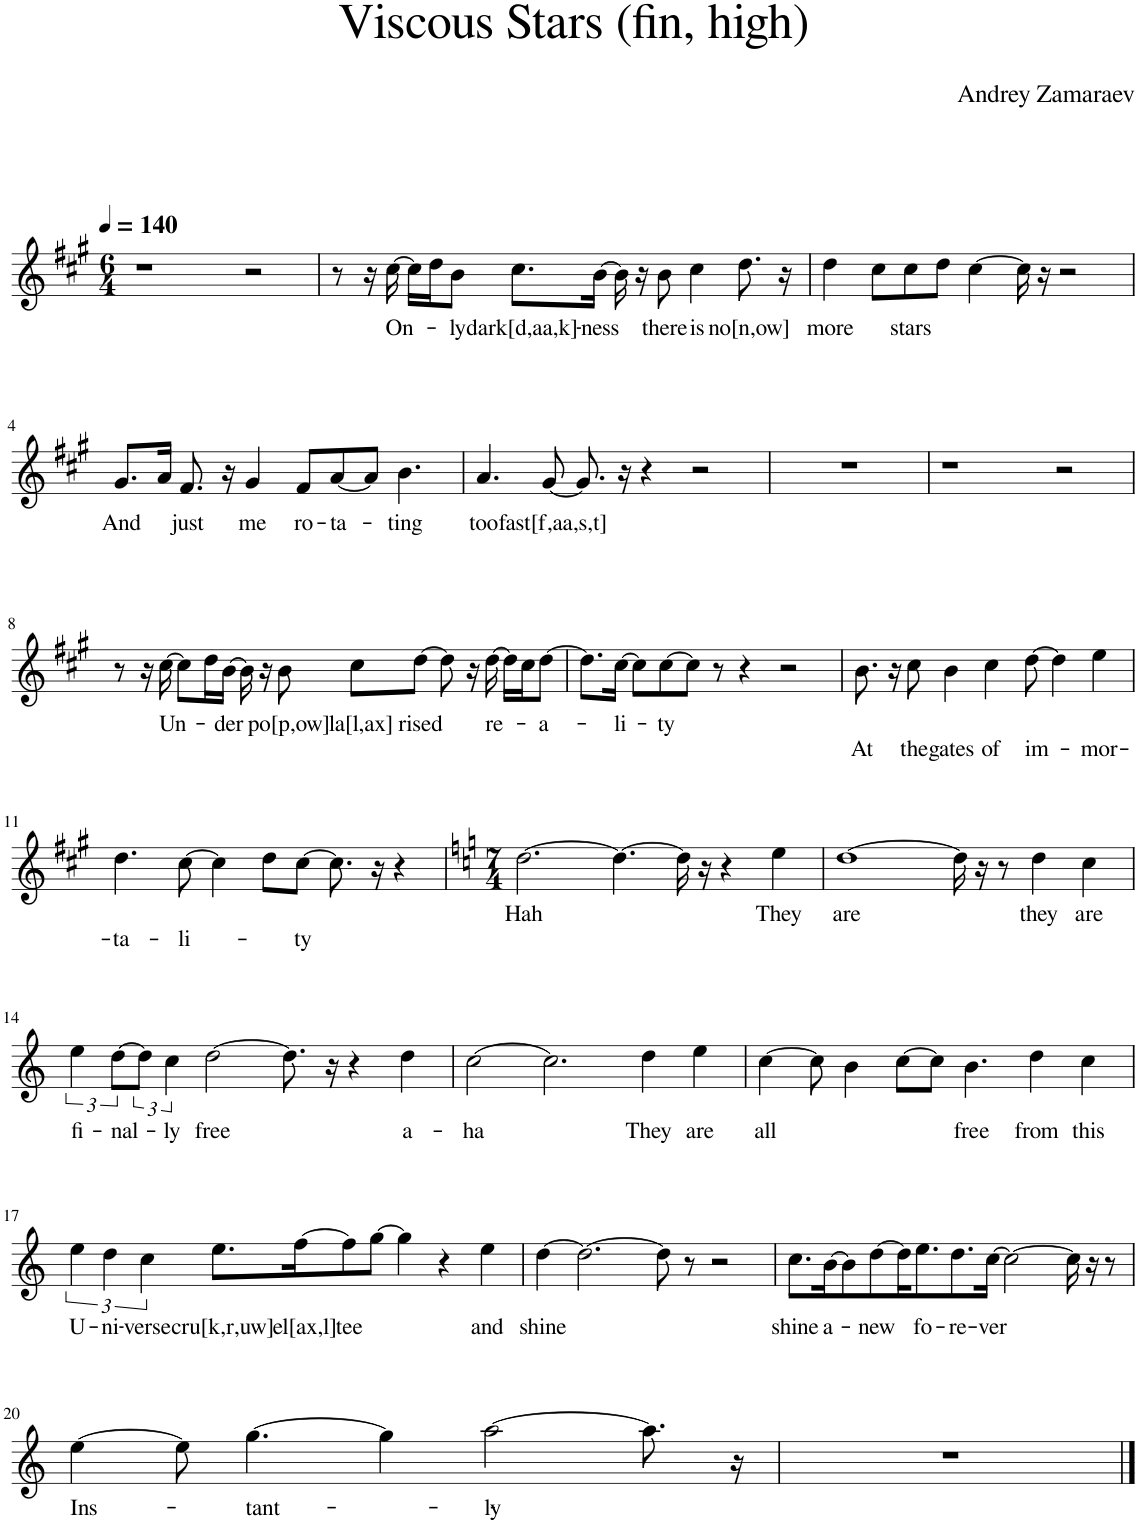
**kern	**text	**text
*part1	*part1	*part1
*staff1	*staff1	*staff1
*I"Piano	*	*
*I'Pno.	*	*
*clefG2	*	*
*k[f#c#g#]	*	*
*M6/4	*	*
*MM140	*	*
=1	=1	=1
1r	.	.
2r	.	.
=2	=2	=2
8r	.	.
16r	.	.
!	!LO:LY:b	!
[16cc#\	On-	.
16cc#\LL]	.	.
16dd\J	.	.
!	!LO:LY:b	!
8b\J	-ly	.
!	!LO:LY:b	!
8.cc#\L	dark[d,aa,k]-	.
!	!LO:LY:b	!
[16b\Jk	-ness	.
16b\]	.	.
16r	.	.
!	!LO:LY:b	!
8b\	there	.
!	!LO:LY:b	!
4cc#\	is	.
!	!LO:LY:b	!
8.dd\	no[n,ow]	.
16r	.	.
=3	=3	=3
!	!LO:LY:b	!
4dd\	more	.
8cc#\L	.	.
!	!LO:LY:b	!
8cc#\	stars	.
8dd\J	.	.
[4cc#\	.	.
16cc#\]	.	.
16r	.	.
2r	.	.
!!LO:LB:g=z
=4	=4	=4
*k[f#c#g#]	*	*
!	!LO:LY:b	!
8.g#/L	And	.
16a/Jk	.	.
!	!LO:LY:b	!
8.f#/	just	.
16r	.	.
!	!LO:LY:b	!
4g#/	me	.
!	!LO:LY:b	!
8f#/L	ro-	.
!	!LO:LY:b	!
[8a/	-ta-	.
8a/J]	.	.
!	!LO:LY:b	!
4.b\	-ting	.
=5	=5	=5
!	!LO:LY:b	!
4.a/	too	.
!	!LO:LY:b	!
[8g#/	fast[f,aa,s,t]	.
8.g#/]	.	.
16r	.	.
4r	.	.
2r	.	.
=6	=6	=6
1.r	.	.
=7	=7	=7
1r	.	.
2r	.	.
!!LO:LB:g=z
=8	=8	=8
8r	.	.
16r	.	.
!	!LO:LY:b	!
[16cc#\	Un-	.
8cc#\L]	.	.
16dd\L	.	.
!	!LO:LY:b	!
[16b\JJ	-der	.
16b\]	.	.
16r	.	.
!	!LO:LY:b	!
8b\	po[p,ow]	.
!	!LO:LY:b	!
8cc#\L	la[l,ax]	.
!	!LO:LY:b	!
[8dd\J	rised	.
8dd\]	.	.
16r	.	.
!	!LO:LY:b	!
[16dd\	re-	.
16dd\LL]	.	.
16cc#\J	.	.
!	!LO:LY:b	!
[8dd\J	-a-	.
=9	=9	=9
8.dd\L]	.	.
!	!LO:LY:b	!
[16cc#\Jk	-li-	.
8cc#\L]	.	.
!	!LO:LY:b	!
[8cc#\	-ty	.
8cc#\J]	.	.
8r	.	.
4r	.	.
2r	.	.
=10	=10	=10
!	!	!LO:LY:b
8.b\	.	At
16r	.	.
!	!	!LO:LY:b
8cc#\	.	the
!	!	!LO:LY:b
4b\	.	gates
!	!	!LO:LY:b
4cc#\	.	of
!	!	!LO:LY:b
[8dd\	.	im-
4dd\]	.	.
!	!	!LO:LY:b
4ee\	.	-mor-
!!LO:LB:g=z
=11	=11	=11
!	!	!LO:LY:b
4.dd\	.	-ta-
!	!	!LO:LY:b
[8cc#\	.	-li-
4cc#\]	.	.
8dd\L	.	.
!	!	!LO:LY:b
[8cc#\J	.	-ty
8.cc#\]	.	.
16r	.	.
4r	.	.
=12	=12	=12
*k[]	*	*
*M7/4	*	*
!	!LO:LY:b	!
[2.dd\	Hah	.
4.dd\_	.	.
16dd\]	.	.
16r	.	.
4r	.	.
!	!LO:LY:b	!
4ee\	They	.
=13	=13	=13
!	!LO:LY:b	!
[1dd	are	.
16dd\]	.	.
16r	.	.
8r	.	.
!	!LO:LY:b	!
4dd\	they	.
!	!LO:LY:b	!
4cc\	are	.
!!LO:LB:g=z
=14	=14	=14
!	!LO:LY:b	!
6ee\	fi-	.
!	!LO:LY:b	!
[12dd\L	-nal-	.
12dd\J]	.	.
!	!LO:LY:b	!
6cc\	-ly	.
!	!LO:LY:b	!
[2dd\	free	.
8.dd\]	.	.
16r	.	.
4r	.	.
!	!LO:LY:b	!
4dd\	a-	.
=15	=15	=15
!	!LO:LY:b	!
[2cc\	-ha	.
2.cc\]	.	.
!	!LO:LY:b	!
4dd\	They	.
!	!LO:LY:b	!
4ee\	are	.
=16	=16	=16
!	!LO:LY:b	!
[4cc\	all	.
8cc\]	.	.
4b\	.	.
[8cc\L	.	.
8cc\J]	.	.
!	!LO:LY:b	!
4.b\	free	.
!	!LO:LY:b	!
4dd\	from	.
!	!LO:LY:b	!
4cc\	this	.
!!LO:LB:g=z
=17	=17	=17
!	!LO:LY:b	!
6ee\	U-	.
!	!LO:LY:b	!
6dd\	-ni-	.
!	!LO:LY:b	!
6cc\	-verse	.
!	!LO:LY:b	!
8.ee\L	cru[k,r,uw]	.
!	!LO:LY:b	!
[16ff\K	el[ax,l]	.
!	!LO:LY:b	!
8ff\]	tee	.
[8gg\J	.	.
4gg\]	.	.
4r	.	.
!	!LO:LY:b	!
4ee\	and	.
=18	=18	=18
!	!LO:LY:b	!
[4dd\	shine	.
2.dd\_	.	.
8dd\]	.	.
8r	.	.
2r	.	.
=19	=19	=19
!	!LO:LY:b	!
8.cc\L	shine	.
!	!LO:LY:b	!
[16b\K	a-	.
8b\]	.	.
!	!LO:LY:b	!
[8dd\	-new	.
16dd\K]	.	.
!	!LO:LY:b	!
8.ee\	fo-	.
!	!LO:LY:b	!
8.dd\	-re-	.
!	!LO:LY:b	!
[16cc\Jk	-ver	.
2cc\_	.	.
16cc\]	.	.
16r	.	.
8r	.	.
!!LO:LB:g=z
=20	=20	=20
!	!LO:LY:b	!
[4ee\	Ins-	.
8ee\]	.	.
!	!LO:LY:b	!
[4.gg\	-tant-	.
4gg\]	.	.
!	!LO:LY:b	!
[2aa\	-ly-	.
8.aa\]	.	.
16r	.	.
=21	=21	=21
1..r	.	.
==	==	==
*-	*-	*-
